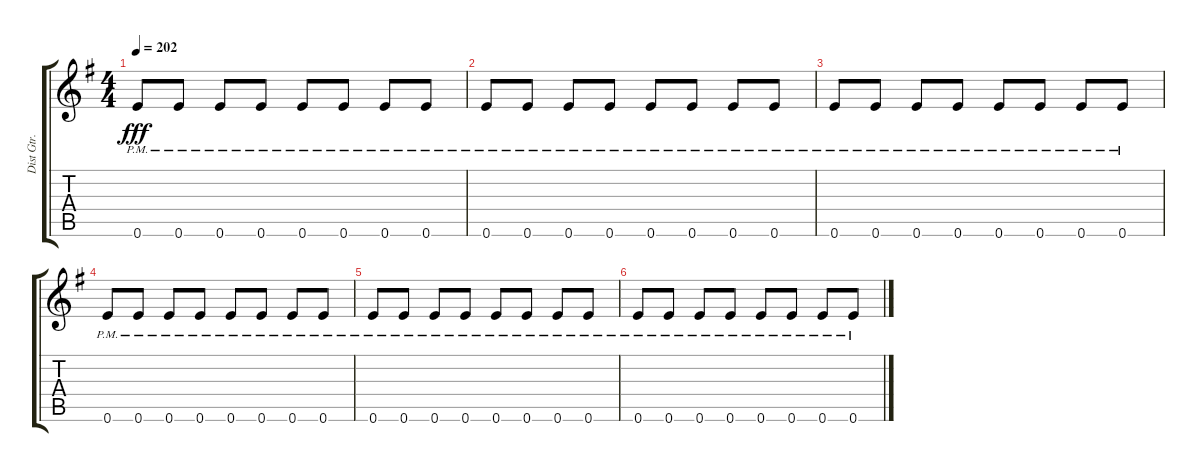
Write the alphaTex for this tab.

\track ("Dist Gtr." "Dist Gtr.") {instrument distortionguitar}
\staff {score tabs}
\tuning (E4 B3 G3 D4 A3 E3) {hide}
\ts (4 4)
\tempo 202
\clef g2
\ks g
0.6{pm}.8{dy fff} 0.6{pm}.8 0.6{pm}.8 0.6{pm}.8 0.6{pm}.8 0.6{pm}.8 0.6{pm}.8 0.6{pm}.8 |
0.6{pm}.8 0.6{pm}.8 0.6{pm}.8 0.6{pm}.8 0.6{pm}.8 0.6{pm}.8 0.6{pm}.8 0.6{pm}.8 |
0.6{pm}.8 0.6{pm}.8 0.6{pm}.8 0.6{pm}.8 0.6{pm}.8 0.6{pm}.8 0.6{pm}.8 0.6{pm}.8 |
0.6{pm}.8 0.6{pm}.8 0.6{pm}.8 0.6{pm}.8 0.6{pm}.8 0.6{pm}.8 0.6{pm}.8 0.6{pm}.8 |
0.6{pm}.8 0.6{pm}.8 0.6{pm}.8 0.6{pm}.8 0.6{pm}.8 0.6{pm}.8 0.6{pm}.8 0.6{pm}.8 |
0.6{pm}.8 0.6{pm}.8 0.6{pm}.8 0.6{pm}.8 0.6{pm}.8 0.6{pm}.8 0.6{pm}.8 0.6{pm}.8
